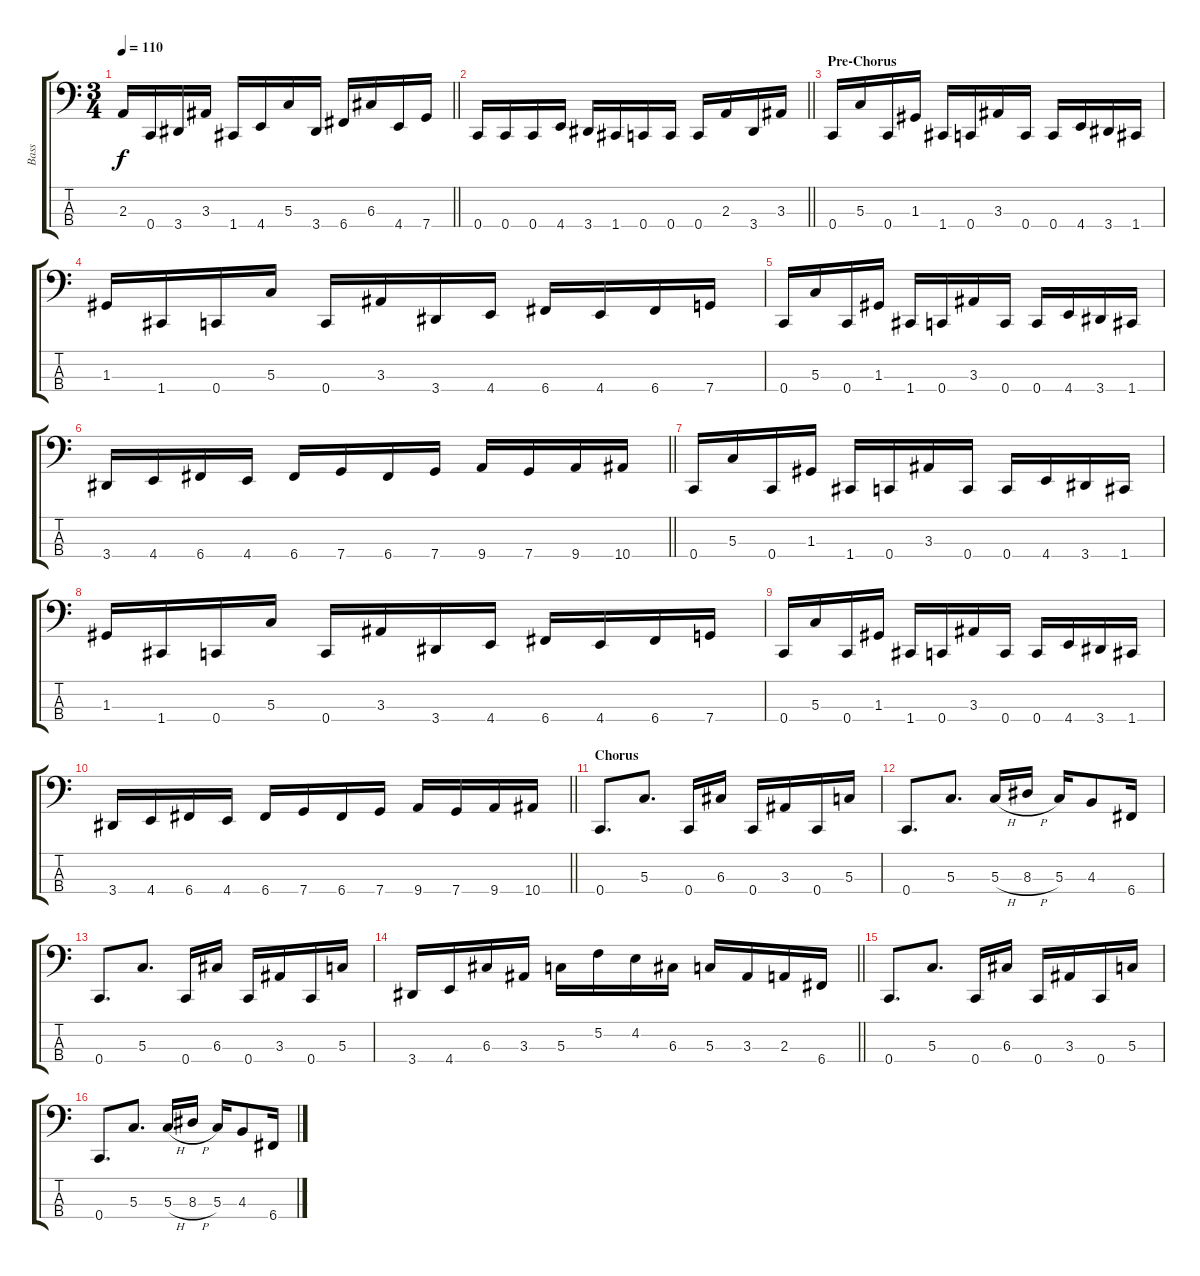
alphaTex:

\track ("Bass" "Bass") {instrument electricbasspick}
\staff {score tabs}
\tuning (F2 C2 G1 C1) {hide}
\ts (3 4)
\tempo 110
\clef f4
\barLineRight lightlight
\ks c
2.3.16{dy f} 0.4.16 3.4.16 3.3.16 1.4.16 4.4.16 5.3.16 3.4.16 6.4.16 6.3.16 4.4.16 7.4.16 |
\section ("" "")
\barLineRight lightlight
0.4.16 0.4.16 0.4.16 4.4.16 3.4.16 1.4.16 0.4.16 0.4.16 0.4.16 2.3.16 3.4.16 3.3.16 |
\section ("" "Pre-Chorus")
0.4.16 5.3.16 0.4.16 1.3.16 1.4.16 0.4.16 3.3.16 0.4.16 0.4.16 4.4.16 3.4.16 1.4.16 |
1.3.16 1.4.16 0.4.16 5.3.16 0.4.16 3.3.16 3.4.16 4.4.16 6.4.16 4.4.16 6.4.16 7.4.16 |
0.4.16 5.3.16 0.4.16 1.3.16 1.4.16 0.4.16 3.3.16 0.4.16 0.4.16 4.4.16 3.4.16 1.4.16 |
\barLineRight lightlight
3.4.16 4.4.16 6.4.16 4.4.16 6.4.16 7.4.16 6.4.16 7.4.16 9.4.16 7.4.16 9.4.16 10.4.16 |
\section ("" "")
0.4.16 5.3.16 0.4.16 1.3.16 1.4.16 0.4.16 3.3.16 0.4.16 0.4.16 4.4.16 3.4.16 1.4.16 |
1.3.16 1.4.16 0.4.16 5.3.16 0.4.16 3.3.16 3.4.16 4.4.16 6.4.16 4.4.16 6.4.16 7.4.16 |
0.4.16 5.3.16 0.4.16 1.3.16 1.4.16 0.4.16 3.3.16 0.4.16 0.4.16 4.4.16 3.4.16 1.4.16 |
\barLineRight lightlight
3.4.16 4.4.16 6.4.16 4.4.16 6.4.16 7.4.16 6.4.16 7.4.16 9.4.16 7.4.16 9.4.16 10.4.16 |
\section ("" "Chorus")
0.4.8{d} 5.3.8{d} 0.4.16 6.3.16 0.4.16 3.3.16 0.4.16 5.3.16 |
0.4.8{d} 5.3.8{d} 5.3{h}.16 8.3{h}.16 5.3.16 4.3.8 6.4.16 |
0.4.8{d} 5.3.8{d} 0.4.16 6.3.16 0.4.16 3.3.16 0.4.16 5.3.16 |
\barLineRight lightlight
3.4.16 4.4.16 6.3.16 3.3.16 5.3.16 5.2.16 4.2.16 6.3.16 5.3.16 3.3.16 2.3.16 6.4.16 |
\section ("" "")
0.4.8{d} 5.3.8{d} 0.4.16 6.3.16 0.4.16 3.3.16 0.4.16 5.3.16 |
0.4.8{d} 5.3.8{d} 5.3{h}.16 8.3{h}.16 5.3.16 4.3.8 6.4.16
